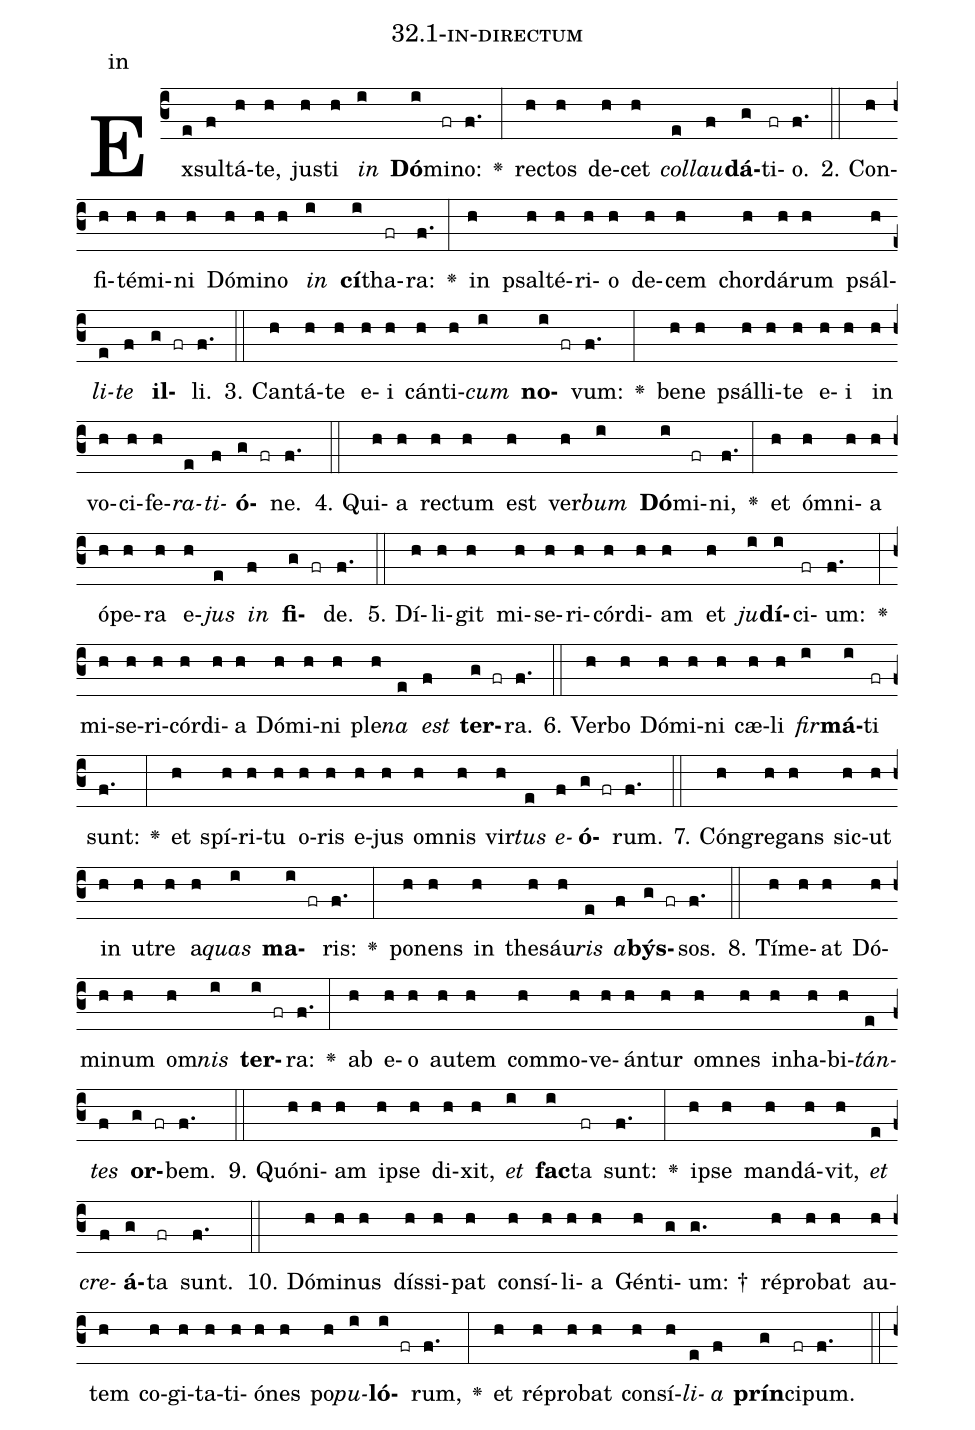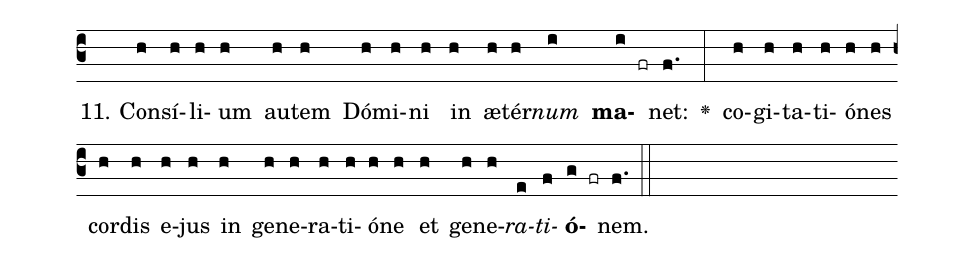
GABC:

name: 32.1-in-directum;
annotation: in;
%%
(c3)Ex(e)sul(f)tá(h)te,(h) jus(h)ti(h) <i>in</i>(i) <b>Dó</b>(i)mi(fr)no:(f.) <v>\greheightstar</v>(:) rec(h)tos(h) de(h)cet(h) <i>col</i>(e)<i>lau</i>(f)<b>dá</b>(g)ti(fr)o.(f.) (::)
2. Con(h)fi(h)té(h)mi(h)ni(h) Dó(h)mi(h)no(h) <i>in</i>(i) <b>cí</b>(i)tha(fr)ra:(f.) <v>\greheightstar</v>(:) in(h) psal(h)té(h)ri(h)o(h) de(h)cem(h) chor(h)dá(h)rum(h) psál(h)<i>li</i>(e)<i>te</i>(f) <b>il</b>(g fr)li.(f.) (::)
3. Can(h)tá(h)te(h) e(h)i(h) cán(h)ti(h)<i>cum</i>(i) <b>no</b>(i fr)vum:(f.) <v>\greheightstar</v>(:) be(h)ne(h) psál(h)li(h)te(h) e(h)i(h) in(h) vo(h)ci(h)fe(h)<i>ra</i>(e)<i>ti</i>(f)<b>ó</b>(g fr)ne.(f.) (::)
4. Qui(h)a(h) rec(h)tum(h) est(h) ver(h)<i>bum</i>(i) <b>Dó</b>(i)mi(fr)ni,(f.) <v>\greheightstar</v>(:) et(h) óm(h)ni(h)a(h) ó(h)pe(h)ra(h) e(h)<i>jus</i>(e) <i>in</i>(f) <b>fi</b>(g fr)de.(f.) (::)
5. Dí(h)li(h)git(h) mi(h)se(h)ri(h)cór(h)di(h)am(h) et(h) <i>ju</i>(i)<b>dí</b>(i)ci(fr)um:(f.) <v>\greheightstar</v>(:) mi(h)se(h)ri(h)cór(h)di(h)a(h) Dó(h)mi(h)ni(h) ple(h)<i>na</i>(e) <i>est</i>(f) <b>ter</b>(g fr)ra.(f.) (::)
6. Ver(h)bo(h) Dó(h)mi(h)ni(h) cæ(h)li(h) <i>fir</i>(i)<b>má</b>(i)ti(fr) sunt:(f.) <v>\greheightstar</v>(:) et(h) spí(h)ri(h)tu(h) o(h)ris(h) e(h)jus(h) om(h)nis(h) vir(h)<i>tus</i>(e) <i>e</i>(f)<b>ó</b>(g fr)rum.(f.) (::)
7. Cón(h)gre(h)gans(h) sic(h)ut(h) in(h) u(h)tre(h) a(h)<i>quas</i>(i) <b>ma</b>(i fr)ris:(f.) <v>\greheightstar</v>(:) po(h)nens(h) in(h) the(h)sáu(h)<i>ris</i>(e) <i>a</i>(f)<b>býs</b>(g fr)sos.(f.) (::)
8. Tí(h)me(h)at(h) Dó(h)mi(h)num(h) om(h)<i>nis</i>(i) <b>ter</b>(i fr)ra:(f.) <v>\greheightstar</v>(:) ab(h) e(h)o(h) au(h)tem(h) com(h)mo(h)ve(h)án(h)tur(h) om(h)nes(h) in(h)ha(h)bi(h)<i>tán</i>(e)<i>tes</i>(f) <b>or</b>(g fr)bem.(f.) (::)
9. Quón(h)i(h)am(h) ip(h)se(h) di(h)xit,(h) <i>et</i>(i) <b>fac</b>(i)ta(fr) sunt:(f.) <v>\greheightstar</v>(:) ip(h)se(h) man(h)dá(h)vit,(h) <i>et</i>(e) <i>cre</i>(f)<b>á</b>(g)ta(fr) sunt.(f.) (::)
10. Dó(h)mi(h)nus(h) dís(h)si(h)pat(h) con(h)sí(h)li(h)a(h) Gén(h)ti(g)um: †(g.) ré(h)pro(h)bat(h) au(h)tem(h) co(h)gi(h)ta(h)ti(h)ó(h)nes(h) po(h)<i>pu</i>(i)<b>ló</b>(i fr)rum,(f.) <v>\greheightstar</v>(:) et(h) ré(h)pro(h)bat(h) con(h)sí(h)<i>li</i>(e)<i>a</i>(f) <b>prín</b>(g)ci(fr)pum.(f.) (::)
11. Con(h)sí(h)li(h)um(h) au(h)tem(h) Dó(h)mi(h)ni(h) in(h) æ(h)tér(h)<i>num</i>(i) <b>ma</b>(i fr)net:(f.) <v>\greheightstar</v>(:) co(h)gi(h)ta(h)ti(h)ó(h)nes(h) cor(h)dis(h) e(h)jus(h) in(h) ge(h)ne(h)ra(h)ti(h)ó(h)ne(h) et(h) ge(h)ne(h)<i>ra</i>(e)<i>ti</i>(f)<b>ó</b>(g fr)nem.(f.) (::)
